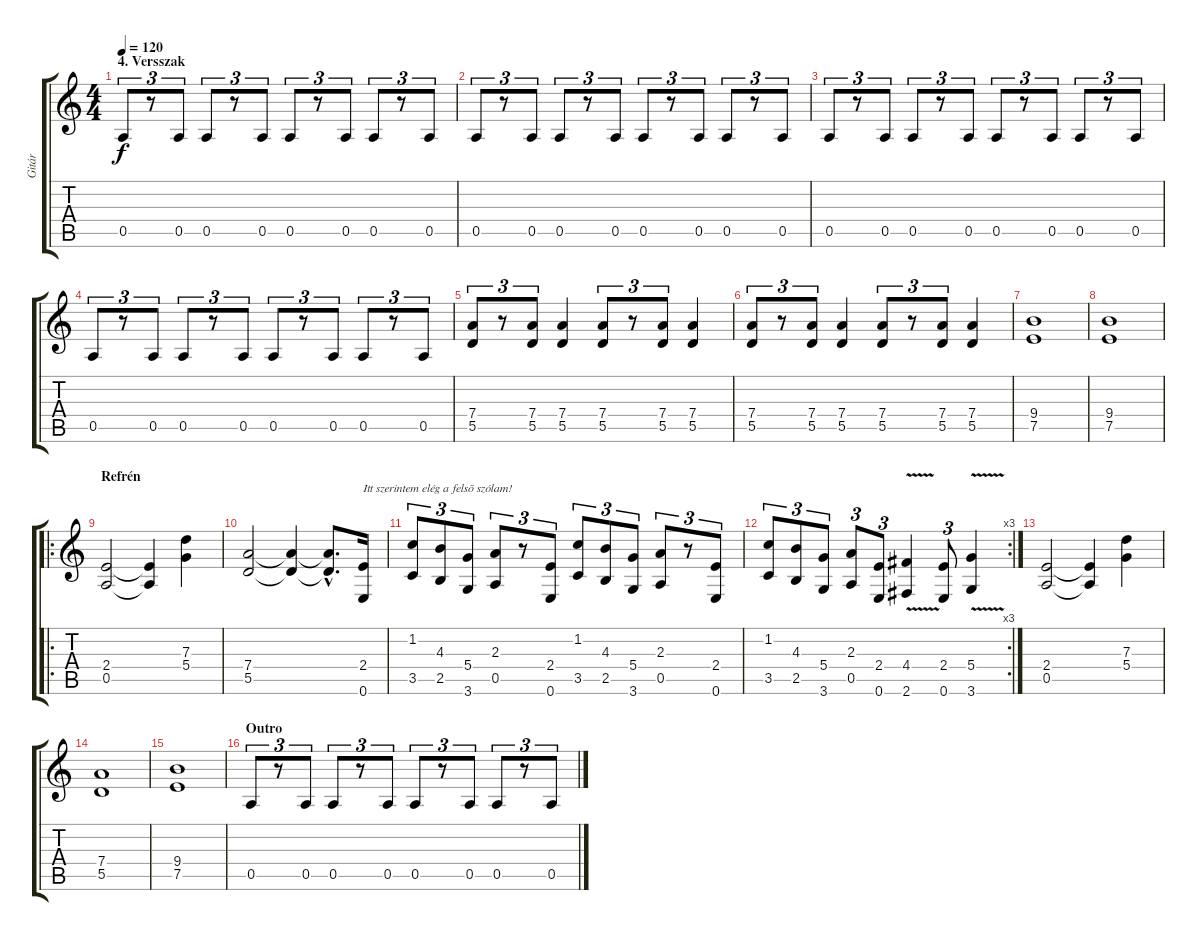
\track ("Gitár" "Gitár") {instrument distortionguitar}
\staff {score tabs}
\tuning (E4 B3 G3 D3 A2 E2) {hide}
\ts (4 4)
\section ("" "4. Versszak")
\tempo 120
\clef g2
\ks c
0.5.8{tu (3 2) dy f} r.8{tu (3 2)} 0.5.8{tu (3 2)} 0.5.8{tu (3 2)} r.8{tu (3 2)} 0.5.8{tu (3 2)} 0.5.8{tu (3 2)} r.8{tu (3 2)} 0.5.8{tu (3 2)} 0.5.8{tu (3 2)} r.8{tu (3 2)} 0.5.8{tu (3 2)} |
0.5.8{tu (3 2)} r.8{tu (3 2)} 0.5.8{tu (3 2)} 0.5.8{tu (3 2)} r.8{tu (3 2)} 0.5.8{tu (3 2)} 0.5.8{tu (3 2)} r.8{tu (3 2)} 0.5.8{tu (3 2)} 0.5.8{tu (3 2)} r.8{tu (3 2)} 0.5.8{tu (3 2)} |
0.5.8{tu (3 2)} r.8{tu (3 2)} 0.5.8{tu (3 2)} 0.5.8{tu (3 2)} r.8{tu (3 2)} 0.5.8{tu (3 2)} 0.5.8{tu (3 2)} r.8{tu (3 2)} 0.5.8{tu (3 2)} 0.5.8{tu (3 2)} r.8{tu (3 2)} 0.5.8{tu (3 2)} |
0.5.8{tu (3 2)} r.8{tu (3 2)} 0.5.8{tu (3 2)} 0.5.8{tu (3 2)} r.8{tu (3 2)} 0.5.8{tu (3 2)} 0.5.8{tu (3 2)} r.8{tu (3 2)} 0.5.8{tu (3 2)} 0.5.8{tu (3 2)} r.8{tu (3 2)} 0.5.8{tu (3 2)} |
(7.4 5.5).8{tu (3 2)} r.8{tu (3 2)} (7.4 5.5).8{tu (3 2)} (7.4 5.5).4 (7.4 5.5).8{tu (3 2)} r.8{tu (3 2)} (7.4 5.5).8{tu (3 2)} (7.4 5.5).4 |
(7.4 5.5).8{tu (3 2)} r.8{tu (3 2)} (7.4 5.5).8{tu (3 2)} (7.4 5.5).4 (7.4 5.5).8{tu (3 2)} r.8{tu (3 2)} (7.4 5.5).8{tu (3 2)} (7.4 5.5).4 |
(9.4 7.5).1 |
(9.4 7.5).1 |
\ro
\section ("" "Refrén")
(2.4 0.5).2 (2.4{t} 0.5{t}).4 (7.3 5.4).4 |
(7.4 5.5).2 (7.4{t} 5.5{t}).4 (7.4{hac t} 5.5{hac t}).8{d} (2.4 0.6).16{txt "Itt szerintem elég a felsõ szólam!"} |
(1.2 3.5).8{tu (3 2)} (4.3 2.5).8{tu (3 2)} (5.4 3.6).8{tu (3 2)} (2.3 0.5).8{tu (3 2)} r.8{tu (3 2)} (2.4 0.6).8{tu (3 2)} (1.2 3.5).8{tu (3 2)} (4.3 2.5).8{tu (3 2)} (5.4 3.6).8{tu (3 2)} (2.3 0.5).8{tu (3 2)} r.8{tu (3 2)} (2.4 0.6).8{tu (3 2)} |
\rc 3
(1.2 3.5).8{tu (3 2)} (4.3 2.5).8{tu (3 2)} (5.4 3.6).8{tu (3 2)} (2.3 0.5).8{tu (3 2)} (2.4 0.6).8{tu (3 2)} (4.4{v} 2.6{v}).4 (2.4 0.6).8{tu (3 2)} (5.4{v} 3.6{v}).4 |
(2.4 0.5).2 (2.4{t} 0.5{t}).4 (7.3 5.4).4 |
(7.4 5.5).1 |
(9.4 7.5).1 |
\section ("" "Outro")
0.5.8{tu (3 2)} r.8{tu (3 2)} 0.5.8{tu (3 2)} 0.5.8{tu (3 2)} r.8{tu (3 2)} 0.5.8{tu (3 2)} 0.5.8{tu (3 2)} r.8{tu (3 2)} 0.5.8{tu (3 2)} 0.5.8{tu (3 2)} r.8{tu (3 2)} 0.5.8{tu (3 2)}
